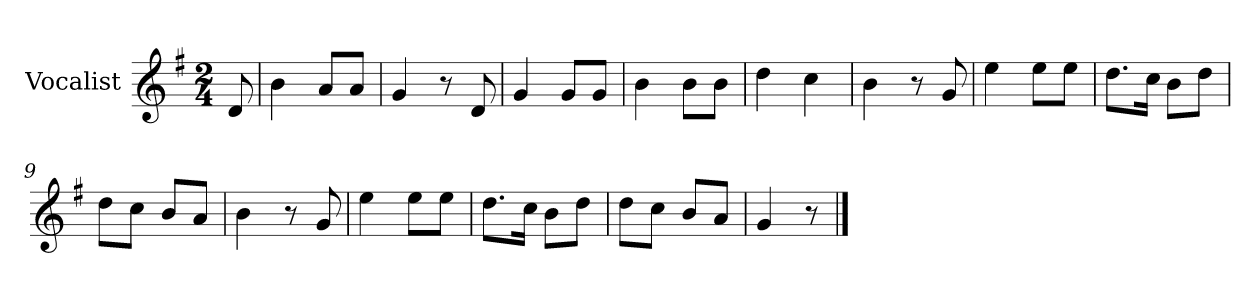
**kern
*part1
*staff1
*I"Vocalist
*k[f#]
*G:
*M2/4
=
8d
=1
4b
8aL
8aJ
=2
4g
8r
8d
=3
4g
8gL
8gJ
=4
4b
8bL
8bJ
=5
4dd
4cc
=6
4b
8r
8g
=7
4ee
8eeL
8eeJ
=8
8.ddL
16ccJk
8bL
8ddJ
=9
8ddL
8ccJ
8bL
8aJ
=10
4b
8r
8g
=11
4ee
8eeL
8eeJ
=12
8.ddL
16ccJk
8bL
8ddJ
=13
8ddL
8ccJ
8bL
8aJ
=14
4g
8r
==
*-
